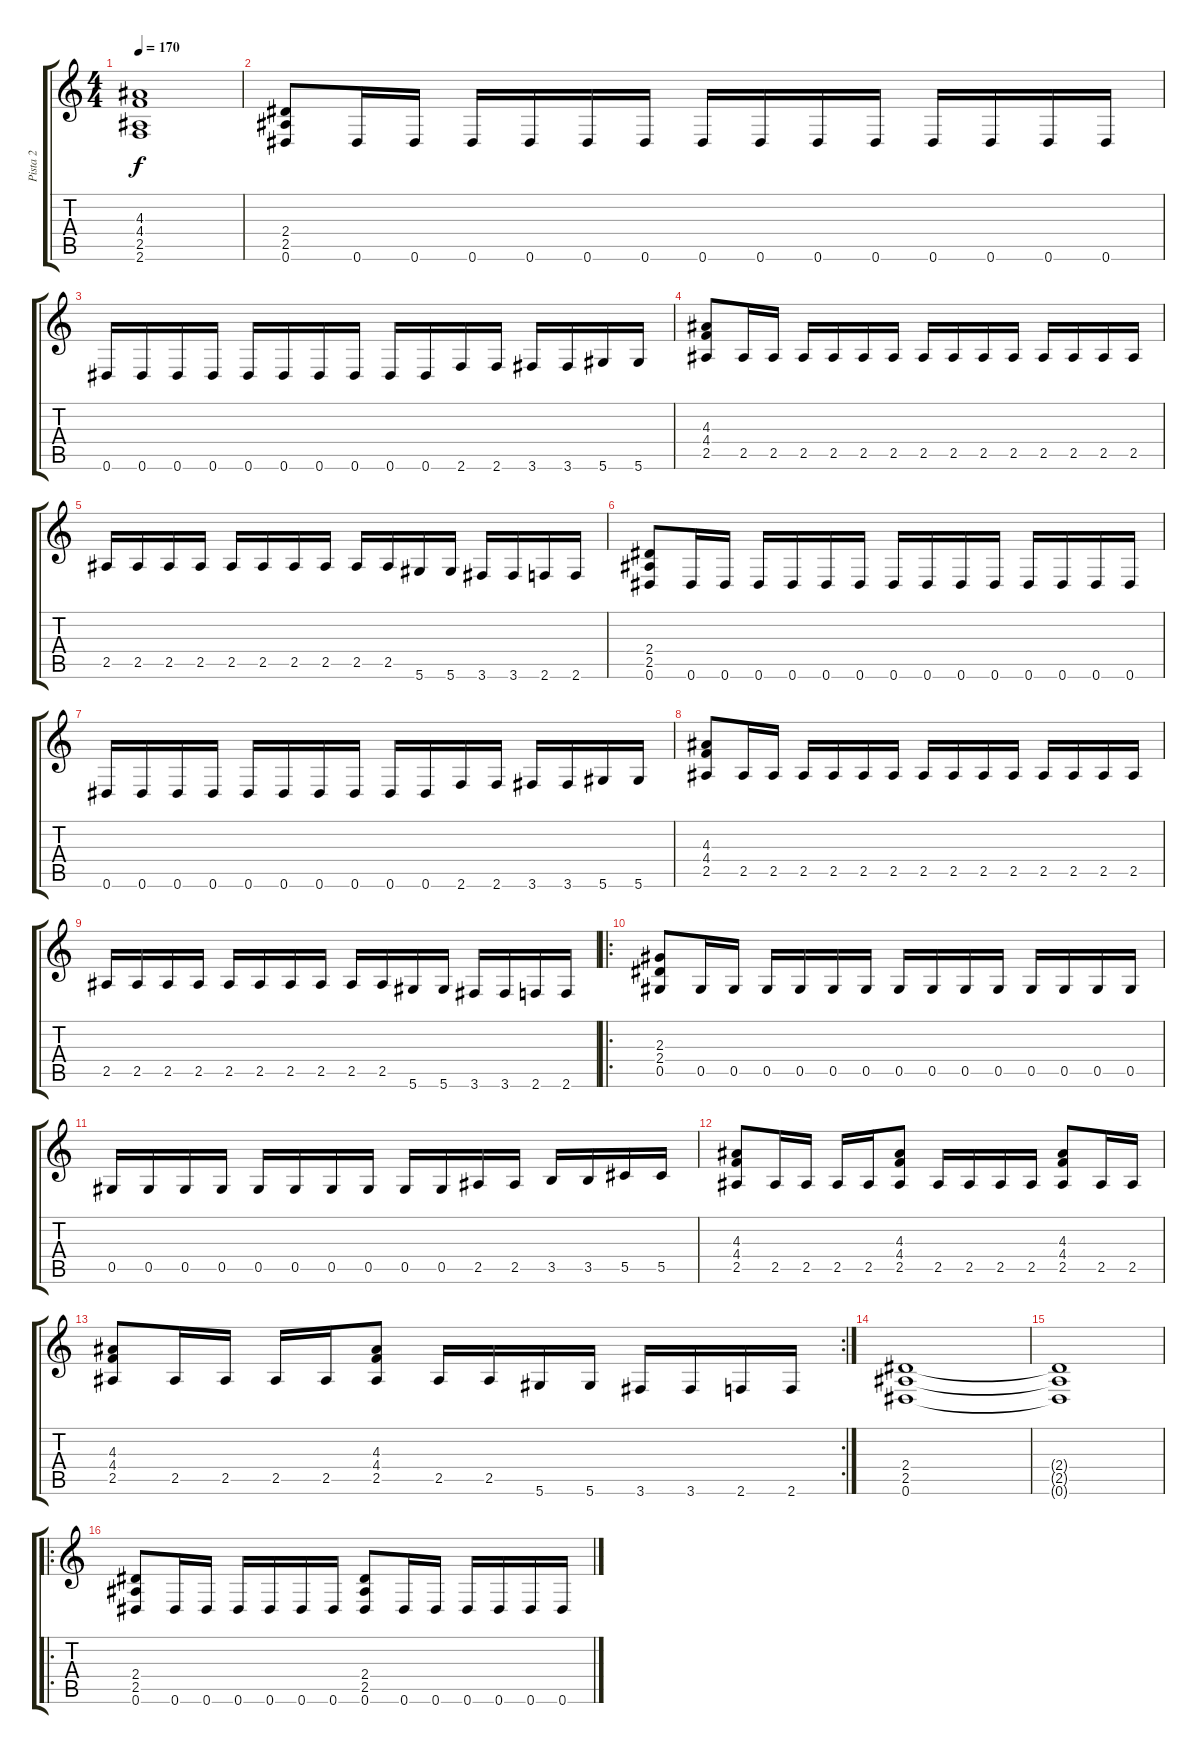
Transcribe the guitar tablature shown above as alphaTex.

\track ("Pista 2" "Pista 2") {instrument distortionguitar}
\staff {score tabs}
\tuning (Eb4 Bb3 Gb3 Db3 Ab2 Eb2) {hide}
\ts (4 4)
\tempo 170
\clef g2
\ks c
(4.3{t} 4.4{t} 2.5{t} 2.6{t}).1{dy f} |
(2.4 2.5 0.6).8 0.6.16 0.6.16 0.6.16 0.6.16 0.6.16 0.6.16 0.6.16 0.6.16 0.6.16 0.6.16 0.6.16 0.6.16 0.6.16 0.6.16 |
0.6.16 0.6.16 0.6.16 0.6.16 0.6.16 0.6.16 0.6.16 0.6.16 0.6.16 0.6.16 2.6.16 2.6.16 3.6.16 3.6.16 5.6.16 5.6.16 |
(4.3 4.4 2.5).8 2.5.16 2.5.16 2.5.16 2.5.16 2.5.16 2.5.16 2.5.16 2.5.16 2.5.16 2.5.16 2.5.16 2.5.16 2.5.16 2.5.16 |
2.5.16 2.5.16 2.5.16 2.5.16 2.5.16 2.5.16 2.5.16 2.5.16 2.5.16 2.5.16 5.6.16 5.6.16 3.6.16 3.6.16 2.6.16 2.6.16 |
(2.4 2.5 0.6).8 0.6.16 0.6.16 0.6.16 0.6.16 0.6.16 0.6.16 0.6.16 0.6.16 0.6.16 0.6.16 0.6.16 0.6.16 0.6.16 0.6.16 |
0.6.16 0.6.16 0.6.16 0.6.16 0.6.16 0.6.16 0.6.16 0.6.16 0.6.16 0.6.16 2.6.16 2.6.16 3.6.16 3.6.16 5.6.16 5.6.16 |
(4.3 4.4 2.5).8 2.5.16 2.5.16 2.5.16 2.5.16 2.5.16 2.5.16 2.5.16 2.5.16 2.5.16 2.5.16 2.5.16 2.5.16 2.5.16 2.5.16 |
2.5.16 2.5.16 2.5.16 2.5.16 2.5.16 2.5.16 2.5.16 2.5.16 2.5.16 2.5.16 5.6.16 5.6.16 3.6.16 3.6.16 2.6.16 2.6.16 |
\ro
(2.3 2.4 0.5).8 0.5.16 0.5.16 0.5.16 0.5.16 0.5.16 0.5.16 0.5.16 0.5.16 0.5.16 0.5.16 0.5.16 0.5.16 0.5.16 0.5.16 |
0.5.16 0.5.16 0.5.16 0.5.16 0.5.16 0.5.16 0.5.16 0.5.16 0.5.16 0.5.16 2.5.16 2.5.16 3.5.16 3.5.16 5.5.16 5.5.16 |
(4.3 4.4 2.5).8 2.5.16 2.5.16 2.5.16 2.5.16 (4.3 4.4 2.5).8 2.5.16 2.5.16 2.5.16 2.5.16 (4.3 4.4 2.5).8 2.5.16 2.5.16 |
\rc 2
(4.3 4.4 2.5).8 2.5.16 2.5.16 2.5.16 2.5.16 (4.3 4.4 2.5).8 2.5.16 2.5.16 5.6.16 5.6.16 3.6.16 3.6.16 2.6.16 2.6.16 |
(2.4 2.5 0.6).1 |
(2.4{t} 2.5{t} 0.6{t}).1 |
\ro
(2.4 2.5 0.6).8 0.6.16 0.6.16 0.6.16 0.6.16 0.6.16 0.6.16 (2.4 2.5 0.6).8 0.6.16 0.6.16 0.6.16 0.6.16 0.6.16 0.6.16
